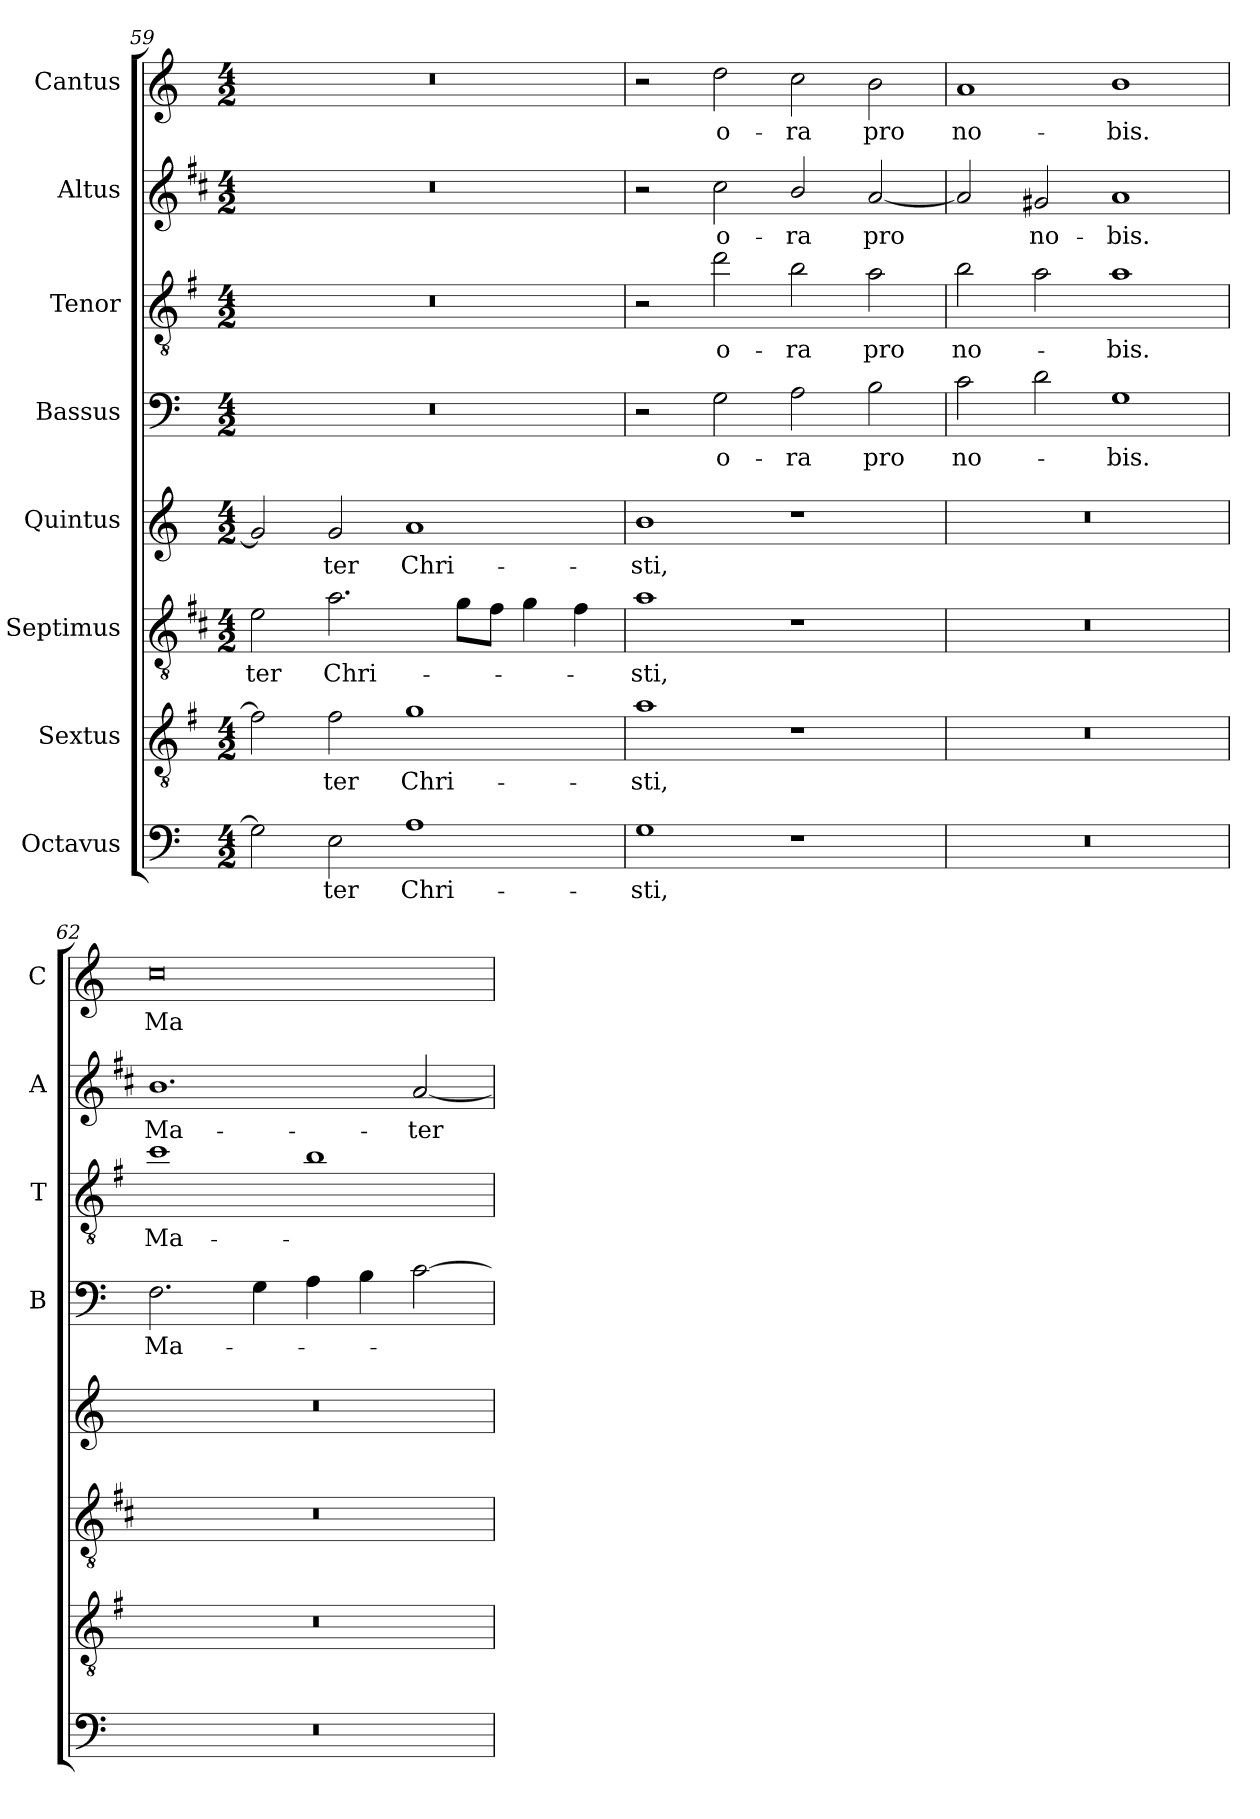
**kern	**text	**kern	**text	**kern	**text	**kern	**text	**kern	**text	**kern	**text	**kern	**text	**kern	**text
*part8	*part8	*part7	*part7	*part6	*part6	*part5	*part5	*part4	*part4	*part3	*part3	*part2	*part2	*part1	*part1
*staff8	*staff8	*staff7	*staff7	*staff6	*staff6	*staff5	*staff5	*staff4	*staff4	*staff3	*staff3	*staff2	*staff2	*staff1	*staff1
*I"Octavus	*	*I"Sextus	*	*I"Septimus	*	*I"Quintus	*	*I"Bassus	*	*I"Tenor	*	*I"Altus	*	*I"Cantus	*
*	*	*	*	*	*	*	*	*I'B	*	*I'T	*	*I'A	*	*I'C	*
*clefF4	*	*clefGv2	*	*clefGv2	*	*clefG2	*	*clefF4	*	*clefGv2	*	*clefG2	*	*clefG2	*
*	*	*ITrd4c7	*	*ITrd1c2	*	*	*	*	*	*ITrd4c7	*	*ITrd1c2	*	*	*
*k[]	*	*k[]	*	*k[]	*	*k[]	*	*k[]	*	*k[]	*	*k[]	*	*k[]	*
*C:	*	*C:	*	*C:	*	*C:	*	*C:	*	*C:	*	*C:	*	*C:	*
*M4/2	*	*M4/2	*	*M4/2	*	*M4/2	*	*M4/2	*	*M4/2	*	*M4/2	*	*M4/2	*
=59	=59	=59	=59	=59	=59	=59	=59	=59	=59	=59	=59	=59	=59	=59	=59
!	!	!	!	!	!LO:LY:b	!	!	!	!	!	!	!	!	!	!
2G\]	.	2B\]	.	2d\	-ter	2g/]	.	0r	.	0r	.	0r	.	0r	.
!	!LO:LY:b	!	!LO:LY:b	!	!LO:LY:b	!	!LO:LY:b	!	!	!	!	!	!	!	!
2E\	-ter	2B\	-ter	2.g\	Chri-	2g/	-ter	.	.	.	.	.	.	.	.
!	!LO:LY:b	!	!LO:LY:b	!	!	!	!LO:LY:b	!	!	!	!	!	!	!	!
1A	Chri-	1c	Chri-	.	.	1a	Chri-	.	.	.	.	.	.	.	.
.	.	.	.	8f\L	.	.	.	.	.	.	.	.	.	.	.
.	.	.	.	8e\J	.	.	.	.	.	.	.	.	.	.	.
.	.	.	.	4f\	.	.	.	.	.	.	.	.	.	.	.
.	.	.	.	4e\	.	.	.	.	.	.	.	.	.	.	.
!!LO:PB:g=z
=60	=60	=60	=60	=60	=60	=60	=60	=60	=60	=60	=60	=60	=60	=60	=60
!	!LO:LY:b	!	!LO:LY:b	!	!LO:LY:b	!	!LO:LY:b	!	!	!	!	!	!	!	!
1G	-sti,	1d	-sti,	1g	-sti,	1b	-sti,	2r	.	2r	.	2r	.	2r	.
!	!	!	!	!	!	!	!	!	!LO:LY:b	!	!LO:LY:b	!	!LO:LY:b	!	!LO:LY:b
.	.	.	.	.	.	.	.	2G\	o-	2g\	o-	2b\	o-	2dd\	o-
!	!	!	!	!	!	!	!	!	!LO:LY:b	!	!LO:LY:b	!	!LO:LY:b	!	!LO:LY:b
1r	.	1r	.	1r	.	1r	.	2A\	-ra	2e\	-ra	2a/	-ra	2cc\	-ra
!	!	!	!	!	!	!	!	!	!LO:LY:b	!	!LO:LY:b	!	!LO:LY:b	!	!LO:LY:b
.	.	.	.	.	.	.	.	2B\	pro	2d\	pro	[2g/	pro	2b\	pro
=61	=61	=61	=61	=61	=61	=61	=61	=61	=61	=61	=61	=61	=61	=61	=61
!	!	!	!	!	!	!	!	!	!LO:LY:b	!	!LO:LY:b	!	!	!	!LO:LY:b
0r	.	0r	.	0r	.	0r	.	2c\	no-	2e\	no-	2g/]	.	1a	no-
!	!	!	!	!	!	!	!	!	!	!	!	!	!LO:LY:b	!	!
.	.	.	.	.	.	.	.	2d\	.	2d\	.	2f#X/	no-	.	.
!	!	!	!	!	!	!	!	!	!LO:LY:b	!	!LO:LY:b	!	!LO:LY:b	!	!LO:LY:b
.	.	.	.	.	.	.	.	1G	-bis.	1d	-bis.	1g	-bis.	1b	-bis.
=62	=62	=62	=62	=62	=62	=62	=62	=62	=62	=62	=62	=62	=62	=62	=62
!	!	!	!	!	!	!	!	!	!LO:LY:b	!	!LO:LY:b	!	!LO:LY:b	!	!LO:LY:b
0r	.	0r	.	0r	.	0r	.	2.F\	Ma-	1f	Ma-	1.a	Ma-	0cc	Ma-
.	.	.	.	.	.	.	.	4G\	.	.	.	.	.	.	.
.	.	.	.	.	.	.	.	4A\	.	1e	.	.	.	.	.
.	.	.	.	.	.	.	.	4B\	.	.	.	.	.	.	.
!	!	!	!	!	!	!	!	!	!	!	!	!	!LO:LY:b	!	!
.	.	.	.	.	.	.	.	[2c\	.	.	.	[2g/	-ter	.	.
=	=	=	=	=	=	=	=	=	=	=	=	=	=	=	=
*-	*-	*-	*-	*-	*-	*-	*-	*-	*-	*-	*-	*-	*-	*-	*-
